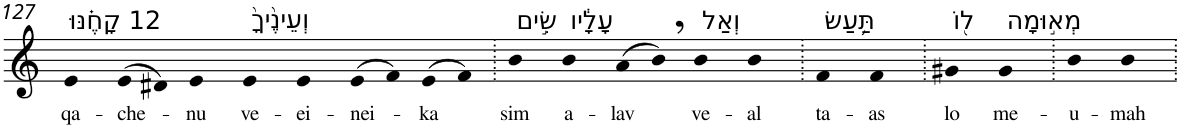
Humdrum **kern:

**kern	**text
*part1	*part1
*staff1	*staff1
*I"Piano	*
*I'Pno	*
!!LO:PB:g=z
*clefG2	*
*k[]	*
=127	=127
!LO:TX:a:t=12 קָחֶ֗נּוּ	!
!	!LO:LY:b
4e	qa-
!	!LO:LY:b
(>8e	-che-
8d#X)	.
!	!LO:LY:b
4e	-nu
!LO:TX:a:t=וְעֵינֶ֙יךָ֙	!
!	!LO:LY:b
4e	ve-
!	!LO:LY:b
4e	-ei-
!	!LO:LY:b
(>8e	-nei-
8f)	.
!	!LO:LY:b
(>8e	-ka
8f)	.
=128.	=128.
!LO:TX:a:t=שִׂ֣ים	!
!	!LO:LY:b
4b	sim
!LO:TX:a:t=עָלָ֔יו	!
!	!LO:LY:b
4b	a-
!	!LO:LY:b
(>8a	-lav
8b,)	.
!LO:TX:a:t=וְאַל	!
!	!LO:LY:b
4b	ve-
!	!LO:LY:b
4b	-al
=129.	=129.
!LO:TX:a:t=תַּ֥עַשׂ	!
!	!LO:LY:b
4f	ta-
!	!LO:LY:b
4f	-as
=130.	=130.
!LO:TX:a:t=ל֖וֹ	!
!	!LO:LY:b
4g#X	lo
!LO:TX:a:t=מְא֣וּמָה	!
!	!LO:LY:b
4g#	me-
=131.	=131.
!	!LO:LY:b
4b	-u-
!	!LO:LY:b
4b	-mah
=.	=.
*-	*-
